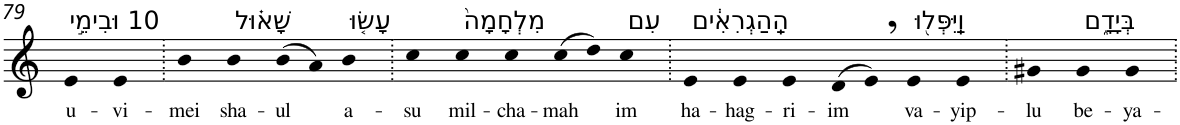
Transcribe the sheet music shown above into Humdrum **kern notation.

**kern	**text
*part1	*part1
*staff1	*staff1
*I"Piano	*
*I'Pno	*
!!LO:PB:g=z
*clefG2	*
*k[]	*
=79	=79
!LO:TX:a:t=10 וּבִימֵ֣י	!
!	!LO:LY:b
4e	u-
!	!LO:LY:b
4e	-vi-
=80.	=80.
!	!LO:LY:b
4b	-mei
!LO:TX:a:t=שָׁא֗וּל	!
!	!LO:LY:b
4b	sha-
!	!LO:LY:b
(>8b	-ul
8a)	.
!LO:TX:a:t=עָשׂ֤וּ	!
!	!LO:LY:b
4b	a-
=81.	=81.
!	!LO:LY:b
4cc	-su
!LO:TX:a:t=מִלְחָמָה֙	!
!	!LO:LY:b
4cc	mil-
!	!LO:LY:b
4cc	-cha-
!	!LO:LY:b
(>8cc	-mah
8dd)	.
!LO:TX:a:t=עִם	!
!	!LO:LY:b
4cc	im
=82.	=82.
!LO:TX:a:t=הַֽהַגְרִאִ֔ים	!
!	!LO:LY:b
4e	ha-
!	!LO:LY:b
4e	-hag-
!	!LO:LY:b
4e	-ri-
!	!LO:LY:b
(>8d	-im
8e,)	.
!LO:TX:a:t=וַֽיִּפְּל֖וּ	!
!	!LO:LY:b
4e	va-
!	!LO:LY:b
4e	-yip-
=83.	=83.
!	!LO:LY:b
4g#X	-lu
!LO:TX:a:t=בְּיָדָ֑ם	!
!	!LO:LY:b
4g#	be-
!	!LO:LY:b
4g#	-ya-
=.	=.
*-	*-
